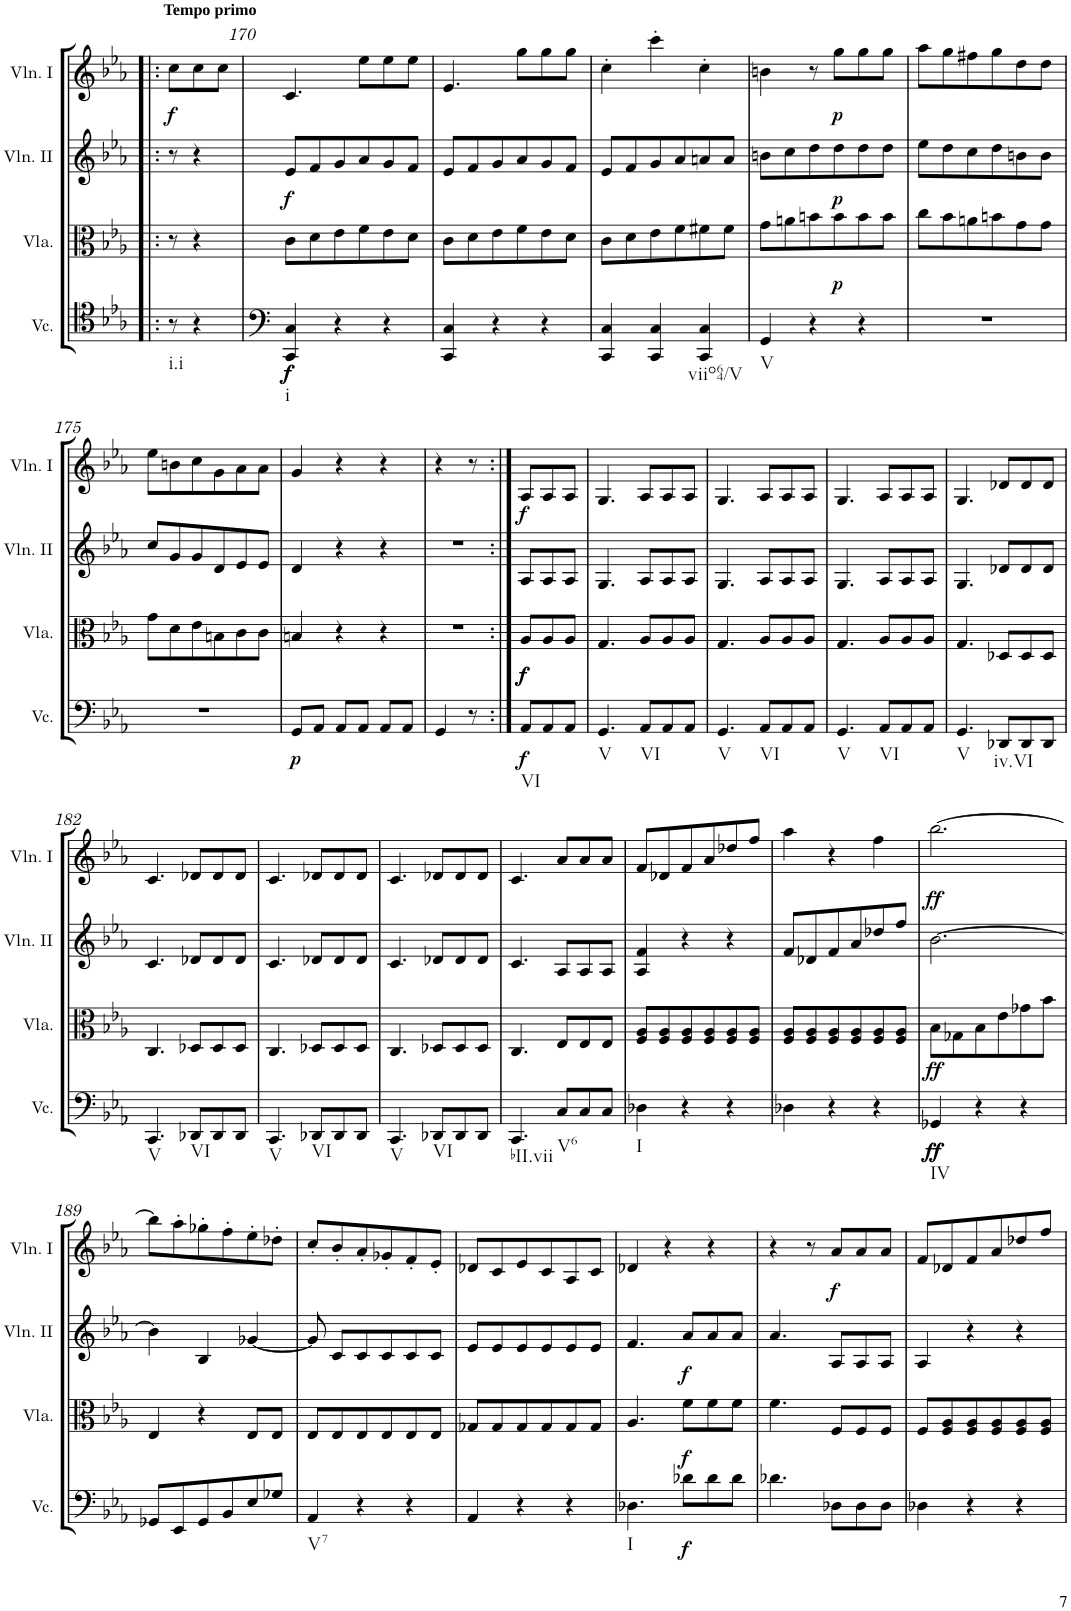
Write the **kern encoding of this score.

**kern	**dynam	**kern	**dynam	**kern	**dynam	**kern	**dynam
*part4	*part4	*part3	*part3	*part2	*part2	*part1	*part1
*staff4	*staff4	*staff3	*staff3	*staff2	*staff2	*staff1	*staff1
*I"Violoncello	*	*I"Viola	*	*I"Violin II	*	*I"Violin I	*
*I'Vc.	*	*I'Vla.	*	*I'Vln. II	*	*I'Vln. I	*
!!LO:PB:g=z
*clefF4	*	*clefC3	*	*clefG2	*	*clefG2	*
*k[b-e-a-]	*	*k[b-e-a-]	*	*k[b-e-a-]	*	*k[b-e-a-]	*
*c:	*	*c:	*	*c:	*	*c:	*
*M3/4	*	*M3/4	*	*M3/4	*	*M3/4	*
=169X3!|:	=169X3!|:	=169X3!|:	=169X3!|:	=169X3!|:	=169X3!|:	=169X3!|:	=169X3!|:
!	!	!	!	!	!	!LO:TX:a:B:t=Tempo primo	!
!LO:TX:b:t=i.i	!	!	!	!	!	!	!
!	!	!	!	!	!	!	!LO:DY:b
8r	.	8r	.	8r	.	8cc\L	f
4r	.	4r	.	4r	.	8cc\	.
.	.	.	.	.	.	8cc\J	.
=170	=170	=170	=170	=170	=170	=170	=170
!LO:TX:b:t=i	!	!	!	!	!	!	!
!	!LO:DY:b	!	!	!	!	!	!
!	!LO:DY:n=1:b	!	!	!	!LO:DY:b	!	!
4CC/ 4C/	f f	8c\L	.	8e-/L	f	4.c/	.
.	.	8d\	.	8f/	.	.	.
4r	.	8e-\	.	8g/	.	.	.
.	.	8f\	.	8a-/	.	8ee-\L	.
4r	.	8e-\	.	8g/	.	8ee-\	.
.	.	8d\J	.	8f/J	.	8ee-\J	.
=171	=171	=171	=171	=171	=171	=171	=171
4CC/ 4C/	.	8c\L	.	8e-/L	.	4.e-/	.
.	.	8d\	.	8f/	.	.	.
4r	.	8e-\	.	8g/	.	.	.
.	.	8f\	.	8a-/	.	8gg\L	.
4r	.	8e-\	.	8g/	.	8gg\	.
.	.	8d\J	.	8f/J	.	8gg\J	.
=172	=172	=172	=172	=172	=172	=172	=172
4CC/ 4C/	.	8c\L	.	8e-/L	.	4cc'\	.
.	.	8d\	.	8f/	.	.	.
4CC/ 4C/	.	8e-\	.	8g/	.	4ccc'\	.
.	.	8f\	.	8a-/	.	.	.
!LO:TX:b:t=viio64/V	!	!	!	!	!	!	!
4CC/ 4C/	.	8f#X\	.	8an/	.	4cc'\	.
.	.	8f#\J	.	8a/J	.	.	.
=173	=173	=173	=173	=173	=173	=173	=173
!LO:TX:b:t=V	!	!	!	!	!	!	!
4GG/	.	8g\L	.	8bn\L	.	4bn\	.
.	.	8an\	.	8cc\	.	.	.
4r	.	8bn\	.	8dd\	.	8r	.
!	!	!	!LO:DY:b	!	!LO:DY:b	!	!LO:DY:b
.	.	8b\	p	8dd\	p	8gg\L	p
4r	.	8b\	.	8dd\	.	8gg\	.
.	.	8b\J	.	8dd\J	.	8gg\J	.
=174	=174	=174	=174	=174	=174	=174	=174
2.r	.	8cc\L	.	8ee-\L	.	8aa-\L	.
.	.	8b-\	.	8dd\	.	8gg\	.
.	.	8an\	.	8cc\	.	8ff#X\	.
.	.	8bn\	.	8dd\	.	8gg\	.
.	.	8g\	.	8bn\	.	8dd\	.
.	.	8g\J	.	8b\J	.	8dd\J	.
!!LO:LB:g=z
=175	=175	=175	=175	=175	=175	=175	=175
2.r	.	8g\L	.	8cc/L	.	8ee-\L	.
.	.	8d\	.	8g/	.	8bn\	.
.	.	8e-\	.	8g/	.	8cc\	.
.	.	8Bn\	.	8d/	.	8g\	.
.	.	8c\	.	8e-/	.	8a-\	.
.	.	8c\J	.	8e-/J	.	8a-\J	.
=176	=176	=176	=176	=176	=176	=176	=176
!	!LO:DY:b	!	!	!	!	!	!
8GG/L	p	4Bn/	.	4d/	.	4g/	.
8AA-/J	.	.	.	.	.	.	.
8AA-/L	.	4r	.	4r	.	4r	.
8AA-/J	.	.	.	.	.	.	.
8AA-/L	.	4r	.	4r	.	4r	.
8AA-/J	.	.	.	.	.	.	.
=177	=177	=177	=177	=177	=177	=177	=177
4GG/	.	2.r	.	2.r	.	4r	.
8r	.	.	.	.	.	8r	.
4.ryy	.	.	.	.	.	4.ryy	.
=177X4:|!	=177X4:|!	=177X4:|!	=177X4:|!	=177X4:|!	=177X4:|!	=177X4:|!	=177X4:|!
!LO:TX:b:t=VI	!	!	!	!	!	!	!
!	!LO:DY:b	!	!LO:DY:b	!	!	!	!
!	!	!	!LO:DY:n=1:b	!	!	!	!LO:DY:b
8AA-/L	f	8A-/L	f f	8A-/L	.	8A-/L	f
8AA-/	.	8A-/	.	8A-/	.	8A-/	.
8AA-/J	.	8A-/J	.	8A-/J	.	8A-/J	.
=178	=178	=178	=178	=178	=178	=178	=178
!LO:TX:b:t=V	!	!	!	!	!	!	!
4.GG/	.	4.G/	.	4.G/	.	4.G/	.
!LO:TX:b:t=VI	!	!	!	!	!	!	!
8AA-/L	.	8A-/L	.	8A-/L	.	8A-/L	.
8AA-/	.	8A-/	.	8A-/	.	8A-/	.
8AA-/J	.	8A-/J	.	8A-/J	.	8A-/J	.
=179	=179	=179	=179	=179	=179	=179	=179
!LO:TX:b:t=V	!	!	!	!	!	!	!
4.GG/	.	4.G/	.	4.G/	.	4.G/	.
!LO:TX:b:t=VI	!	!	!	!	!	!	!
8AA-/L	.	8A-/L	.	8A-/L	.	8A-/L	.
8AA-/	.	8A-/	.	8A-/	.	8A-/	.
8AA-/J	.	8A-/J	.	8A-/J	.	8A-/J	.
=180	=180	=180	=180	=180	=180	=180	=180
!LO:TX:b:t=V	!	!	!	!	!	!	!
4.GG/	.	4.G/	.	4.G/	.	4.G/	.
!LO:TX:b:t=VI	!	!	!	!	!	!	!
8AA-/L	.	8A-/L	.	8A-/L	.	8A-/L	.
8AA-/	.	8A-/	.	8A-/	.	8A-/	.
8AA-/J	.	8A-/J	.	8A-/J	.	8A-/J	.
=181	=181	=181	=181	=181	=181	=181	=181
!LO:TX:b:t=V	!	!	!	!	!	!	!
4.GG/	.	4.G/	.	4.G/	.	4.G/	.
!LO:TX:b:t=iv.VI	!	!	!	!	!	!	!
8DD-X/L	.	8D-X/L	.	8d-X/L	.	8d-X/L	.
8DD-/	.	8D-/	.	8d-/	.	8d-/	.
8DD-/J	.	8D-/J	.	8d-/J	.	8d-/J	.
!!LO:LB:g=z
=182	=182	=182	=182	=182	=182	=182	=182
!LO:TX:b:t=V	!	!	!	!	!	!	!
4.CC/	.	4.C/	.	4.c/	.	4.c/	.
!LO:TX:b:t=VI	!	!	!	!	!	!	!
8DD-X/L	.	8D-X/L	.	8d-X/L	.	8d-X/L	.
8DD-/	.	8D-/	.	8d-/	.	8d-/	.
8DD-/J	.	8D-/J	.	8d-/J	.	8d-/J	.
=183	=183	=183	=183	=183	=183	=183	=183
!LO:TX:b:t=V	!	!	!	!	!	!	!
4.CC/	.	4.C/	.	4.c/	.	4.c/	.
!LO:TX:b:t=VI	!	!	!	!	!	!	!
8DD-X/L	.	8D-X/L	.	8d-X/L	.	8d-X/L	.
8DD-/	.	8D-/	.	8d-/	.	8d-/	.
8DD-/J	.	8D-/J	.	8d-/J	.	8d-/J	.
=184	=184	=184	=184	=184	=184	=184	=184
!LO:TX:b:t=V	!	!	!	!	!	!	!
4.CC/	.	4.C/	.	4.c/	.	4.c/	.
!LO:TX:b:t=VI	!	!	!	!	!	!	!
8DD-X/L	.	8D-X/L	.	8d-X/L	.	8d-X/L	.
8DD-/	.	8D-/	.	8d-/	.	8d-/	.
8DD-/J	.	8D-/J	.	8d-/J	.	8d-/J	.
=185	=185	=185	=185	=185	=185	=185	=185
!LO:TX:b:t=bII.vii	!	!	!	!	!	!	!
4.CC/	.	4.C/	.	4.c/	.	4.c/	.
!LO:TX:b:t=V6	!	!	!	!	!	!	!
8C/L	.	8E-/L	.	8A-/L	.	8a-/L	.
8C/	.	8E-/	.	8A-/	.	8a-/	.
8C/J	.	8E-/J	.	8A-/J	.	8a-/J	.
=186	=186	=186	=186	=186	=186	=186	=186
!LO:TX:b:t=I	!	!	!	!	!	!	!
4D-X\	.	8F/ 8A-/L	.	4A-/ 4f/	.	8f/L	.
.	.	8F/ 8A-/	.	.	.	8d-X/	.
4r	.	8F/ 8A-/	.	4r	.	8f/	.
.	.	8F/ 8A-/	.	.	.	8a-/	.
4r	.	8F/ 8A-/	.	4r	.	8dd-X/	.
.	.	8F/ 8A-/J	.	.	.	8ff/J	.
=187	=187	=187	=187	=187	=187	=187	=187
4D-X\	.	8F/ 8A-/L	.	8f/L	.	4aa-\	.
.	.	8F/ 8A-/	.	8d-X/	.	.	.
4r	.	8F/ 8A-/	.	8f/	.	4r	.
.	.	8F/ 8A-/	.	8a-/	.	.	.
4r	.	8F/ 8A-/	.	8dd-X/	.	4ff\	.
.	.	8F/ 8A-/J	.	8ff/J	.	.	.
=188	=188	=188	=188	=188	=188	=188	=188
!LO:TX:b:t=IV	!	!	!	!	!	!	!
!	!LO:DY:b	!	!	!	!	!	!
!	!LO:DY:n=1:b	!	!LO:DY:b	!	!	!	!LO:DY:b
4GG-X/	ff ff	8B-\L	ff	[2.b-\	.	[2.bb-\	ff
.	.	8G-X\	.	.	.	.	.
4r	.	8B-\	.	.	.	.	.
.	.	8e-\	.	.	.	.	.
4r	.	8g-X\	.	.	.	.	.
.	.	8b-\J	.	.	.	.	.
!!LO:LB:g=z
=189	=189	=189	=189	=189	=189	=189	=189
8GG-X/L	.	4E-/	.	4b-\]	.	8bb-\L]	.
8EE-/	.	.	.	.	.	8aa-'\	.
8GG-/	.	4r	.	4B-/	.	8gg-X'\	.
8BB-/	.	.	.	.	.	8ff'\	.
8E-/	.	8E-/L	.	[4g-X/	.	8ee-'\	.
8G-X/J	.	8E-/J	.	.	.	8dd-X'\J	.
=190	=190	=190	=190	=190	=190	=190	=190
!LO:TX:b:t=V7	!	!	!	!	!	!	!
4AA-/	.	8E-/L	.	8g-/]	.	8cc'/L	.
.	.	8E-/	.	8c/L	.	8b-'/	.
4r	.	8E-/	.	8c/	.	8a-'/	.
.	.	8E-/	.	8c/	.	8g-X'/	.
4r	.	8E-/	.	8c/	.	8f'/	.
.	.	8E-/J	.	8c/J	.	8e-'/J	.
=191	=191	=191	=191	=191	=191	=191	=191
4AA-/	.	8G-X/L	.	8e-/L	.	8d-X/L	.
.	.	8G-/	.	8e-/	.	8c/	.
4r	.	8G-/	.	8e-/	.	8e-/	.
.	.	8G-/	.	8e-/	.	8c/	.
4r	.	8G-/	.	8e-/	.	8A-/	.
.	.	8G-/J	.	8e-/J	.	8c/J	.
=192	=192	=192	=192	=192	=192	=192	=192
!LO:TX:b:t=I	!	!	!	!	!	!	!
4.D-X\	.	4.A-/	.	4.f/	.	4d-X/	.
.	.	.	.	.	.	4r	.
!	!LO:DY:b	!	!LO:DY:b	!	!LO:DY:b	!	!
8d-X\L	f	8f\L	f	8a-/L	f	.	.
8d-\	.	8f\	.	8a-/	.	4r	.
8d-\J	.	8f\J	.	8a-/J	.	.	.
=193	=193	=193	=193	=193	=193	=193	=193
4.d-X\	.	4.f\	.	4.a-/	.	4r	.
.	.	.	.	.	.	8r	.
!	!	!	!	!	!	!	!LO:DY:b
8D-X\L	.	8F/L	.	8A-/L	.	8a-/L	f
8D-\	.	8F/	.	8A-/	.	8a-/	.
8D-\J	.	8F/J	.	8A-/J	.	8a-/J	.
=194	=194	=194	=194	=194	=194	=194	=194
4D-X\	.	8F/L	.	4A-/	.	8f/L	.
.	.	8F/ 8A-/	.	.	.	8d-X/	.
4r	.	8F/ 8A-/	.	4r	.	8f/	.
.	.	8F/ 8A-/	.	.	.	8a-/	.
4r	.	8F/ 8A-/	.	4r	.	8dd-X/	.
.	.	8F/ 8A-/J	.	.	.	8ff/J	.
=	=	=	=	=	=	=	=
*-	*-	*-	*-	*-	*-	*-	*-
